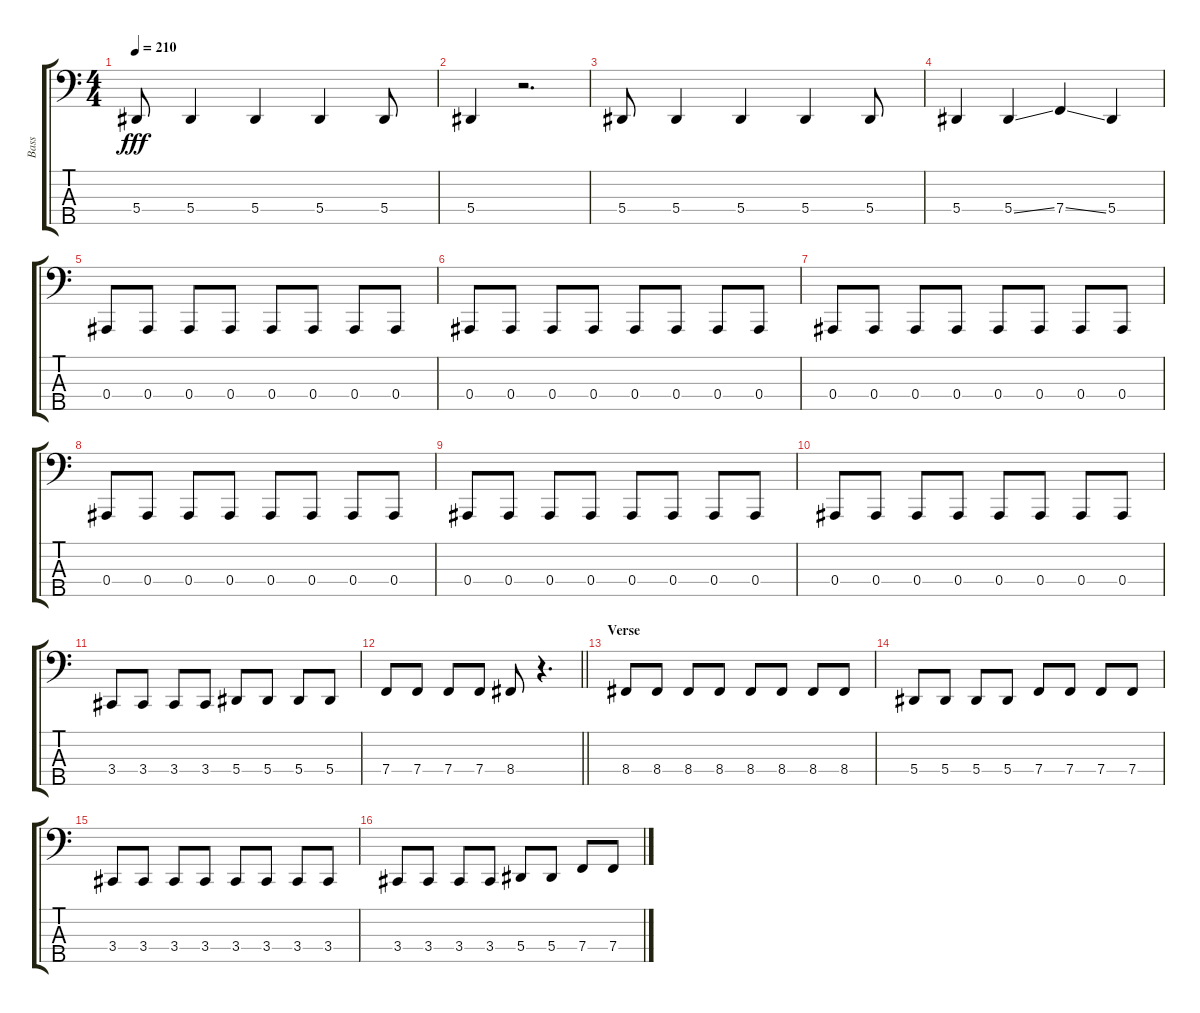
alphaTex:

\track ("Bass" "Bass") {instrument electricbasspick}
\staff {score tabs}
\tuning (Eb2 Bb1 F1 Bb0 F0) {hide}
\ts (4 4)
\tempo 210
\clef f4
\ks c
5.4.8{dy fff} 5.4.4 5.4.4 5.4.4 5.4.8 |
5.4.4 r.2{d} |
5.4.8 5.4.4 5.4.4 5.4.4 5.4.8 |
5.4.4 5.4{ss}.4 7.4{ss}.4 5.4.4 |
0.4.8 0.4.8 0.4.8 0.4.8 0.4.8 0.4.8 0.4.8 0.4.8 |
0.4.8 0.4.8 0.4.8 0.4.8 0.4.8 0.4.8 0.4.8 0.4.8 |
0.4.8 0.4.8 0.4.8 0.4.8 0.4.8 0.4.8 0.4.8 0.4.8 |
0.4.8 0.4.8 0.4.8 0.4.8 0.4.8 0.4.8 0.4.8 0.4.8 |
0.4.8 0.4.8 0.4.8 0.4.8 0.4.8 0.4.8 0.4.8 0.4.8 |
0.4.8 0.4.8 0.4.8 0.4.8 0.4.8 0.4.8 0.4.8 0.4.8 |
3.4.8 3.4.8 3.4.8 3.4.8 5.4.8 5.4.8 5.4.8 5.4.8 |
\barLineRight lightlight
7.4.8 7.4.8 7.4.8 7.4.8 8.4.8 r.4{d} |
\section ("" "Verse")
8.4.8 8.4.8 8.4.8 8.4.8 8.4.8 8.4.8 8.4.8 8.4.8 |
5.4.8 5.4.8 5.4.8 5.4.8 7.4.8 7.4.8 7.4.8 7.4.8 |
3.4.8 3.4.8 3.4.8 3.4.8 3.4.8 3.4.8 3.4.8 3.4.8 |
3.4.8 3.4.8 3.4.8 3.4.8 5.4.8 5.4.8 7.4.8 7.4.8
